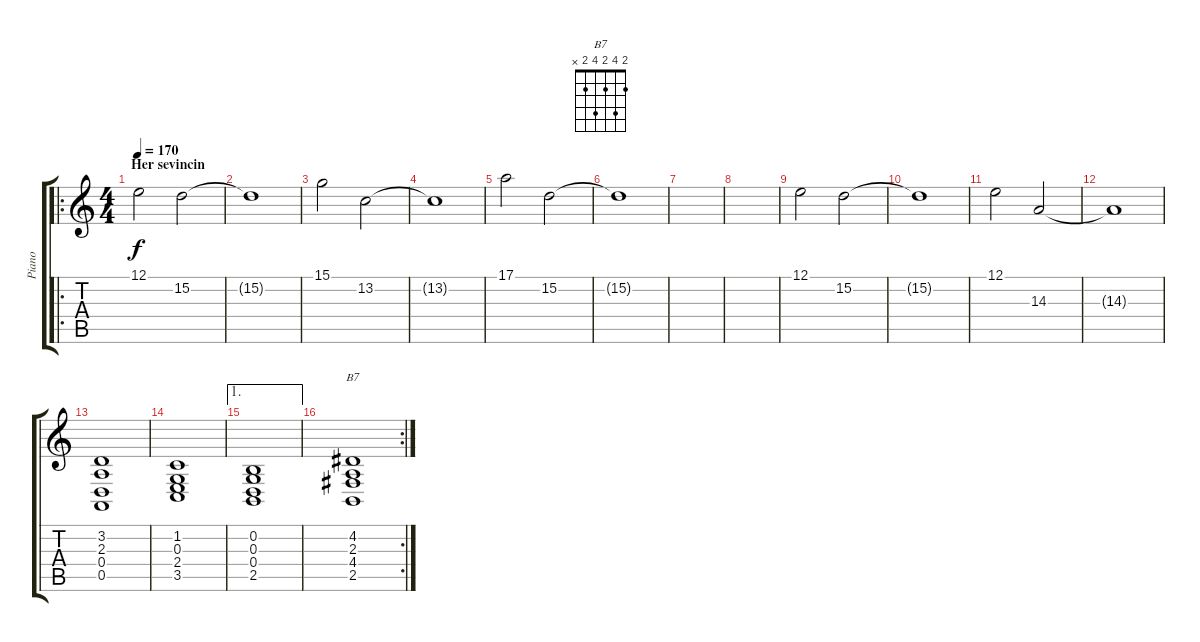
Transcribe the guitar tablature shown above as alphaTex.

\track ("Piano" "Piano") {instrument acousticgrandpiano}
\staff {score tabs}
\tuning (E4 B3 G3 D3 A2 E2) {hide}
\chord ("B7" 2 4 2 4 2 x)
\ro
\ts (4 4)
\section ("" "Her sevincin")
\tempo 170
\clef g2
\ks c
12.1.2{dy f} 15.2.2 |
15.2{t}.1 |
15.1.2 13.2.2 |
13.2{t}.1 |
17.1.2 15.2.2 |
15.2{t}.1 |
|
|
12.1.2 15.2.2 |
15.2{t}.1 |
12.1.2 14.3.2 |
14.3{t}.1 |
(3.2 2.3 0.4 0.5).1 |
(1.2 0.3 2.4 3.5).1 |
\ae 1
(0.2 0.3 0.4 2.5).1 |
\rc 2
(4.2 2.3 4.4 2.5).1{ch "B7"}
